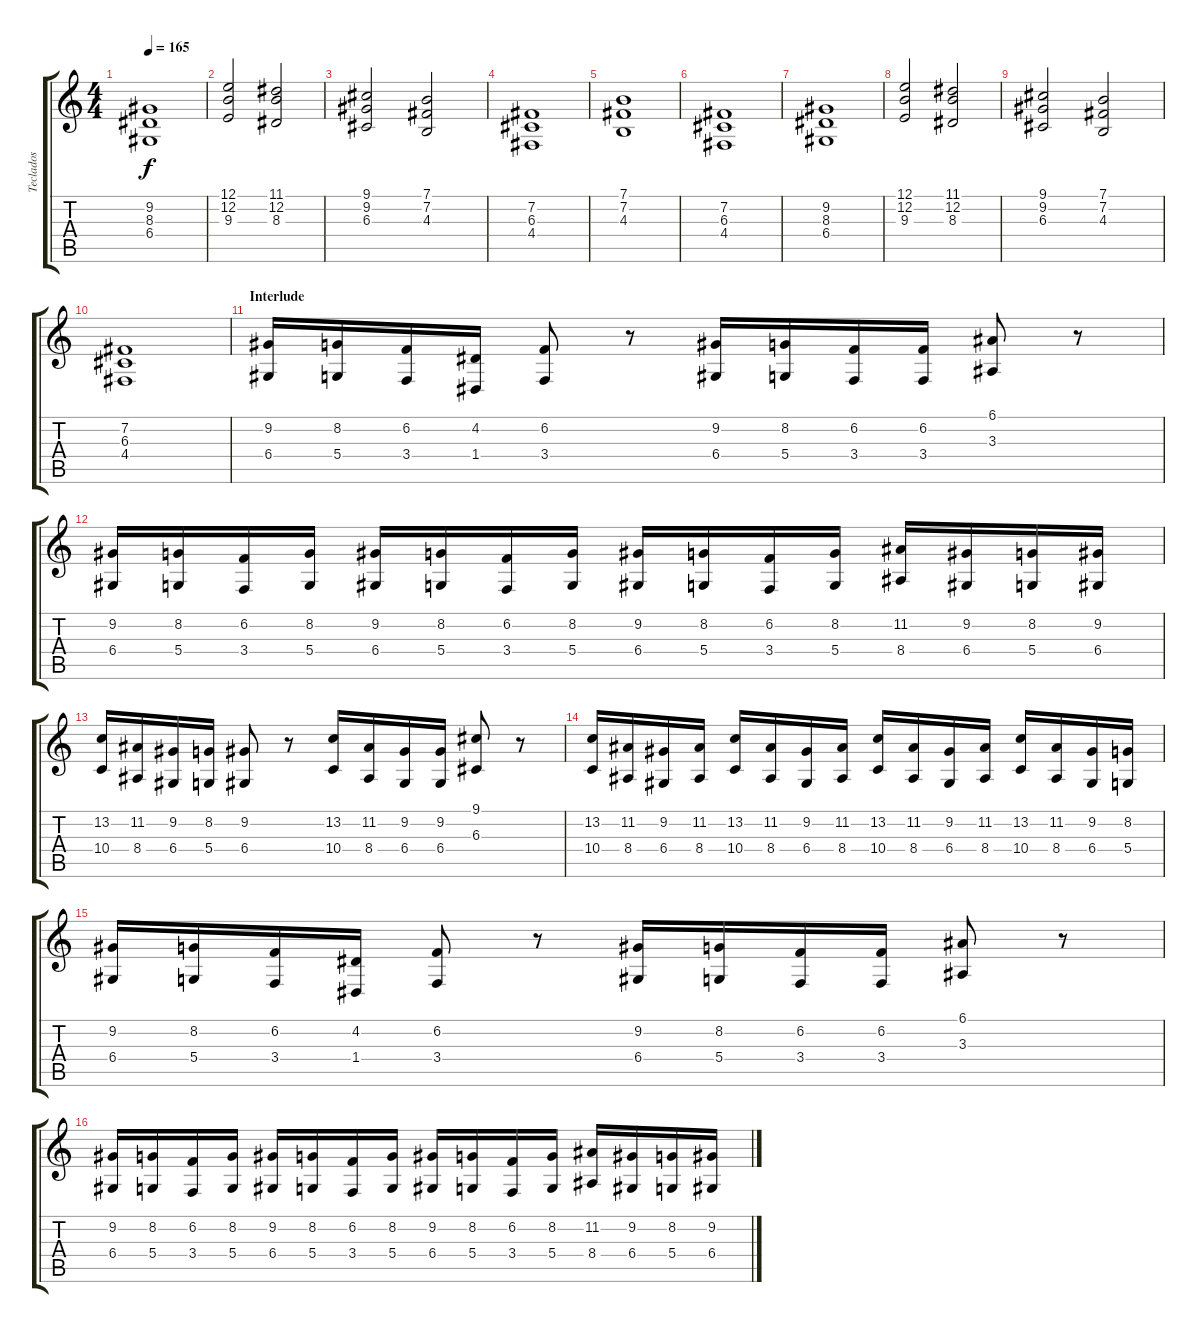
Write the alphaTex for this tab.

\track ("Teclados" "Teclados") {instrument stringensemble1}
\staff {score tabs}
\tuning (E4 B3 G3 D3 A2 E2) {hide}
\ts (4 4)
\tempo 165
\clef g2
\ks c
(9.2 8.3 6.4).1{dy f} |
(12.1 12.2 9.3).2 (11.1 12.2 8.3).2 |
(9.1 9.2 6.3).2 (7.1 7.2 4.3).2 |
(7.2 6.3 4.4).1 |
(7.1 7.2 4.3).1{instrument stringensemble1} |
(7.2 6.3 4.4).1 |
(9.2 8.3 6.4).1 |
(12.1 12.2 9.3).2 (11.1 12.2 8.3).2 |
(9.1 9.2 6.3).2 (7.1 7.2 4.3).2 |
(7.2 6.3 4.4).1 |
\section ("" "Interlude")
(9.2 6.4).16{volume 16 instrument harpsichord} (8.2 5.4).16 (6.2 3.4).16 (4.2 1.4).16 (6.2 3.4).8 r.8 (9.2 6.4).16 (8.2 5.4).16 (6.2 3.4).16 (6.2 3.4).16 (6.1 3.3).8 r.8 |
(9.2 6.4).16 (8.2 5.4).16 (6.2 3.4).16 (8.2 5.4).16 (9.2 6.4).16 (8.2 5.4).16 (6.2 3.4).16 (8.2 5.4).16 (9.2 6.4).16 (8.2 5.4).16 (6.2 3.4).16 (8.2 5.4).16 (11.2 8.4).16 (9.2 6.4).16 (8.2 5.4).16 (9.2 6.4).16 |
(13.2 10.4).16 (11.2 8.4).16 (9.2 6.4).16 (8.2 5.4).16 (9.2 6.4).8 r.8 (13.2 10.4).16 (11.2 8.4).16 (9.2 6.4).16 (9.2 6.4).16 (9.1 6.3).8 r.8 |
(13.2 10.4).16 (11.2 8.4).16 (9.2 6.4).16 (11.2 8.4).16 (13.2 10.4).16 (11.2 8.4).16 (9.2 6.4).16 (11.2 8.4).16 (13.2 10.4).16 (11.2 8.4).16 (9.2 6.4).16 (11.2 8.4).16 (13.2 10.4).16 (11.2 8.4).16 (9.2 6.4).16 (8.2 5.4).16 |
(9.2 6.4).16 (8.2 5.4).16 (6.2 3.4).16 (4.2 1.4).16 (6.2 3.4).8 r.8 (9.2 6.4).16 (8.2 5.4).16 (6.2 3.4).16 (6.2 3.4).16 (6.1 3.3).8 r.8 |
(9.2 6.4).16 (8.2 5.4).16 (6.2 3.4).16 (8.2 5.4).16 (9.2 6.4).16 (8.2 5.4).16 (6.2 3.4).16 (8.2 5.4).16 (9.2 6.4).16 (8.2 5.4).16 (6.2 3.4).16 (8.2 5.4).16 (11.2 8.4).16 (9.2 6.4).16 (8.2 5.4).16 (9.2 6.4).16
